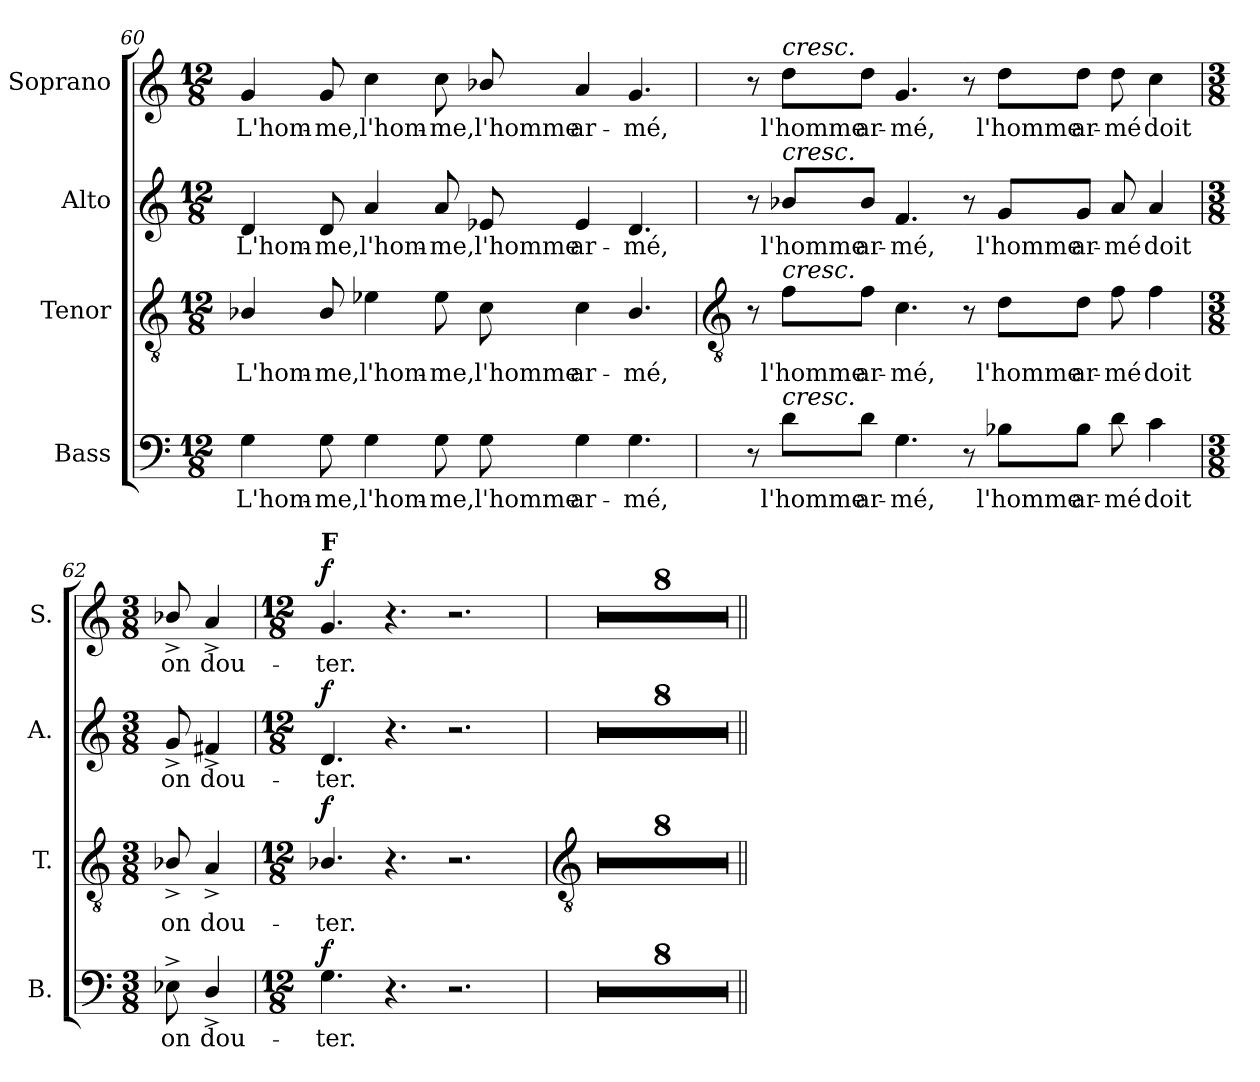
**kern	**text	**dynam	**kern	**text	**dynam	**kern	**text	**dynam	**kern	**text	**dynam
*part4	*part4	*part4	*part3	*part3	*part3	*part2	*part2	*part2	*part1	*part1	*part1
*staff4	*staff4	*staff4	*staff3	*staff3	*staff3	*staff2	*staff2	*staff2	*staff1	*staff1	*staff1
*I"Bass	*	*	*I"Tenor	*	*	*I"Alto	*	*	*I"Soprano	*	*
*I'B.	*	*	*I'T.	*	*	*I'A.	*	*	*I'S.	*	*
*clefF4	*	*	*clefGv2	*	*	*clefG2	*	*	*clefG2	*	*
*k[]	*	*	*k[]	*	*	*k[]	*	*	*k[]	*	*
*C:	*	*	*C:	*	*	*C:	*	*	*C:	*	*
*M12/8	*	*	*M12/8	*	*	*M12/8	*	*	*M12/8	*	*
=60	=60	=60	=60	=60	=60	=60	=60	=60	=60	=60	=60
!	!LO:LY:b	!	!	!LO:LY:b	!	!	!LO:LY:b	!	!	!LO:LY:b	!
4G	L'hom-	.	4B-X/	L'hom-	.	4d	L'hom-	.	4g	L'hom-	.
!	!LO:LY:b	!	!	!LO:LY:b	!	!	!LO:LY:b	!	!	!LO:LY:b	!
8G	-me,	.	8B-/	-me,	.	8d	-me,	.	8g	-me,	.
!	!LO:LY:b	!	!	!LO:LY:b	!	!	!LO:LY:b	!	!	!LO:LY:b	!
4G	l'hom-	.	4e-X	l'hom-	.	4a	l'hom-	.	4cc	l'hom-	.
!	!LO:LY:b	!	!	!LO:LY:b	!	!	!LO:LY:b	!	!	!LO:LY:b	!
8G	-me,	.	8e-	-me,	.	8a	-me,	.	8cc	-me,	.
!	!LO:LY:b	!	!	!LO:LY:b	!	!	!LO:LY:b	!	!	!LO:LY:b	!
8G	l'homme	.	8c	l'homme	.	8e-X	l'homme	.	8b-X/	l'homme	.
!	!LO:LY:b	!	!	!LO:LY:b	!	!	!LO:LY:b	!	!	!LO:LY:b	!
4G	ar-	.	4c	ar-	.	4e-	ar-	.	4a	ar-	.
!	!LO:LY:b	!	!	!LO:LY:b	!	!	!LO:LY:b	!	!	!LO:LY:b	!
4.G	-mé,	.	4.B-/	-mé,	.	4.d	-mé,	.	4.g	-mé,	.
!!LO:LB:g=z
=61	=61	=61	=61	=61	=61	=61	=61	=61	=61	=61	=61
*	*	*	*clefGv2	*	*	*	*	*	*	*	*
8r	.	.	8r	.	.	8r	.	.	8r	.	.
!	!	!	!	!	!	!	!	!	!LO:TX:a:i:t=cresc.	!	!
!	!	!	!	!	!	!LO:TX:a:i:t=cresc.	!	!	!	!	!
!	!	!	!LO:TX:a:i:t=cresc.	!	!	!	!	!	!	!	!
!LO:TX:a:i:t=cresc.	!	!	!	!	!	!	!	!	!	!	!
!	!LO:LY:b	!	!	!LO:LY:b	!	!	!LO:LY:b	!	!	!LO:LY:b	!
8dL	l'homme	.	8fL	l'homme	.	8b-X/L	l'homme	.	8ddL	l'homme	.
!	!LO:LY:b	!	!	!LO:LY:b	!	!	!LO:LY:b	!	!	!LO:LY:b	!
8dJ	ar-	.	8fJ	ar-	.	8b-/J	ar-	.	8ddJ	ar-	.
!	!LO:LY:b	!	!	!LO:LY:b	!	!	!LO:LY:b	!	!	!LO:LY:b	!
4.G	-mé,	.	4.c	-mé,	.	4.f	-mé,	.	4.g	-mé,	.
8r	.	.	8r	.	.	8r	.	.	8r	.	.
!	!LO:LY:b	!	!	!LO:LY:b	!	!	!LO:LY:b	!	!	!LO:LY:b	!
8B-XL	l'homme	.	8dL	l'homme	.	8gL	l'homme	.	8ddL	l'homme	.
!	!LO:LY:b	!	!	!LO:LY:b	!	!	!LO:LY:b	!	!	!LO:LY:b	!
8B-J	ar-	.	8dJ	ar-	.	8gJ	ar-	.	8ddJ	ar-	.
!	!LO:LY:b	!	!	!LO:LY:b	!	!	!LO:LY:b	!	!	!LO:LY:b	!
8d	-mé	.	8f	-mé	.	8a	-mé	.	8dd	-mé	.
!	!LO:LY:b	!	!	!LO:LY:b	!	!	!LO:LY:b	!	!	!LO:LY:b	!
4c	doit	.	4f	doit	.	4a	doit	.	4cc	doit	.
=62	=62	=62	=62	=62	=62	=62	=62	=62	=62	=62	=62
*M3/8	*	*	*M3/8	*	*	*M3/8	*	*	*M3/8	*	*
!	!LO:LY:b	!	!	!LO:LY:b	!	!	!LO:LY:b	!	!	!LO:LY:b	!
8E-X^	on	.	8B-X^/	on	.	8g^	on	.	8b-X^/	on	.
!	!LO:LY:b	!	!	!LO:LY:b	!	!	!LO:LY:b	!	!	!LO:LY:b	!
4D^/	dou-	.	4A^	dou-	.	4f#X^	dou-	.	4a^	dou-	.
=63	=63	=63	=63	=63	=63	=63	=63	=63	=63	=63	=63
*M12/8	*	*	*M12/8	*	*	*M12/8	*	*	*M12/8	*	*
!	!	!	!	!	!	!	!	!	!LO:TX:a:B:t=F	!	!
!	!LO:LY:b	!LO:DY:a	!	!LO:LY:b	!LO:DY:a	!	!LO:LY:b	!LO:DY:a	!	!LO:LY:b	!LO:DY:a
4.G	-ter.	f	4.B-X/	-ter.	f	4.d	-ter.	f	4.g	-ter.	f
4.r	.	.	4.r	.	.	4.r	.	.	4.r	.	.
2.r	.	.	2.r	.	.	2.r	.	.	2.r	.	.
!!LO:LB:g=z
=64	=64	=64	=64	=64	=64	=64	=64	=64	=64	=64	=64
*	*	*	*clefGv2	*	*	*	*	*	*	*	*
1.r	.	.	1.r	.	.	1.r	.	.	1.r	.	.
=65	=65	=65	=65	=65	=65	=65	=65	=65	=65	=65	=65
1.r	.	.	1.r	.	.	1.r	.	.	1.r	.	.
=66	=66	=66	=66	=66	=66	=66	=66	=66	=66	=66	=66
1.r	.	.	1.r	.	.	1.r	.	.	1.r	.	.
=67	=67	=67	=67	=67	=67	=67	=67	=67	=67	=67	=67
1.r	.	.	1.r	.	.	1.r	.	.	1.r	.	.
=68	=68	=68	=68	=68	=68	=68	=68	=68	=68	=68	=68
1.r	.	.	1.r	.	.	1.r	.	.	1.r	.	.
=69	=69	=69	=69	=69	=69	=69	=69	=69	=69	=69	=69
1.r	.	.	1.r	.	.	1.r	.	.	1.r	.	.
=70	=70	=70	=70	=70	=70	=70	=70	=70	=70	=70	=70
1.r	.	.	1.r	.	.	1.r	.	.	1.r	.	.
=71	=71	=71	=71	=71	=71	=71	=71	=71	=71	=71	=71
1.r	.	.	1.r	.	.	1.r	.	.	1.r	.	.
=||	=||	=||	=||	=||	=||	=||	=||	=||	=||	=||	=||
*-	*-	*-	*-	*-	*-	*-	*-	*-	*-	*-	*-
